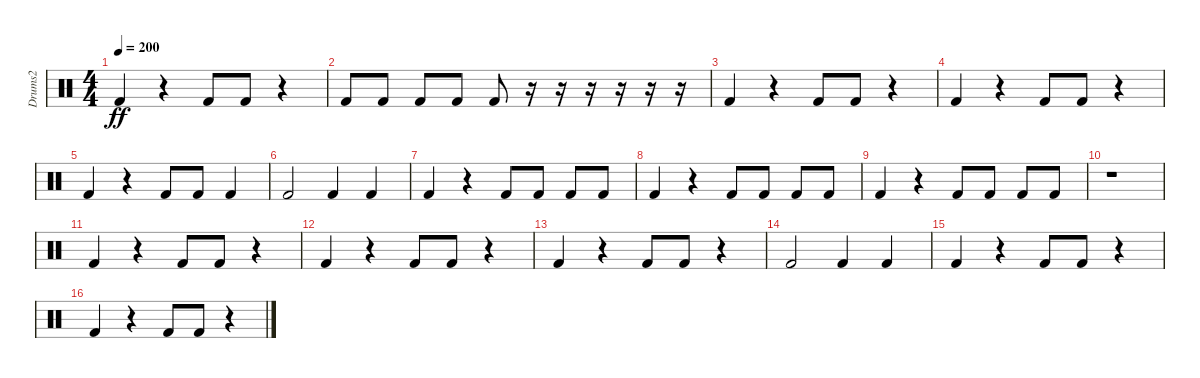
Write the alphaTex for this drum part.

\track ("Drums2" "Drums2") {instrument percussion}
\staff {score}
\articulation defaults
\ts (4 4)
\tempo 200
\clef neutral
\ks c "Kick (hit) 2".4{dy ff}
r.4 "Kick (hit) 2".8 "Kick (hit) 2".8 r.4 |
"Kick (hit) 2".8 "Kick (hit) 2".8 "Kick (hit) 2".8 "Kick (hit) 2".8 "Kick (hit) 2".8 r.16 r.16 r.16 r.16 r.16 r.16 |
"Kick (hit) 2".4 r.4 "Kick (hit) 2".8 "Kick (hit) 2".8 r.4 |
"Kick (hit) 2".4 r.4 "Kick (hit) 2".8 "Kick (hit) 2".8 r.4 |
"Kick (hit) 2".4 r.4 "Kick (hit) 2".8 "Kick (hit) 2".8 "Kick (hit) 2".4 |
"Kick (hit) 2".2 "Kick (hit) 2".4 "Kick (hit) 2".4 |
"Kick (hit) 2".4 r.4 "Kick (hit) 2".8 "Kick (hit) 2".8 "Kick (hit) 2".8 "Kick (hit) 2".8 |
"Kick (hit) 2".4 r.4 "Kick (hit) 2".8 "Kick (hit) 2".8 "Kick (hit) 2".8 "Kick (hit) 2".8 |
"Kick (hit) 2".4 r.4 "Kick (hit) 2".8 "Kick (hit) 2".8 "Kick (hit) 2".8 "Kick (hit) 2".8 |
r.1 |
"Kick (hit) 2".4 r.4 "Kick (hit) 2".8 "Kick (hit) 2".8 r.4 |
"Kick (hit) 2".4 r.4 "Kick (hit) 2".8 "Kick (hit) 2".8 r.4 |
"Kick (hit) 2".4 r.4 "Kick (hit) 2".8 "Kick (hit) 2".8 r.4 |
"Kick (hit) 2".2 "Kick (hit) 2".4 "Kick (hit) 2".4 |
"Kick (hit) 2".4 r.4 "Kick (hit) 2".8 "Kick (hit) 2".8 r.4 |
"Kick (hit) 2".4 r.4 "Kick (hit) 2".8 "Kick (hit) 2".8 r.4
